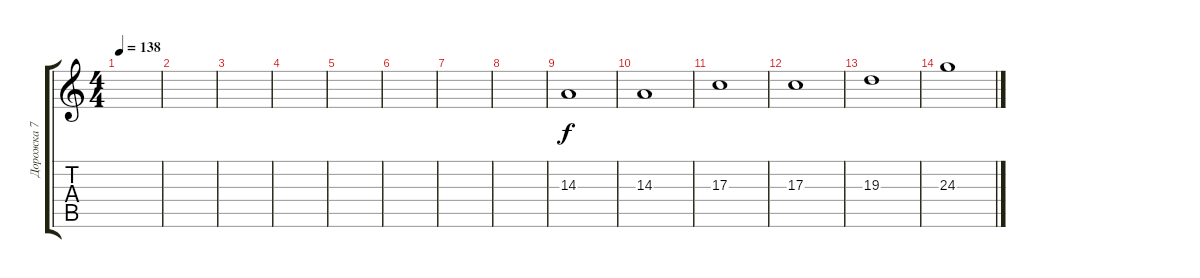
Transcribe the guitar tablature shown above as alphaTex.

\track ("Дорожка 7" "Дорожка 7") {instrument tremolostrings}
\staff {score tabs}
\tuning (E4 B3 G3 D3 A2 E2) {hide}
\ts (4 4)
\tempo 138
\clef g2
\ks c
|
|
|
|
|
|
|
|
14.3.1 |
14.3.1 |
17.3.1 |
17.3.1 |
19.3.1 |
24.3.1
